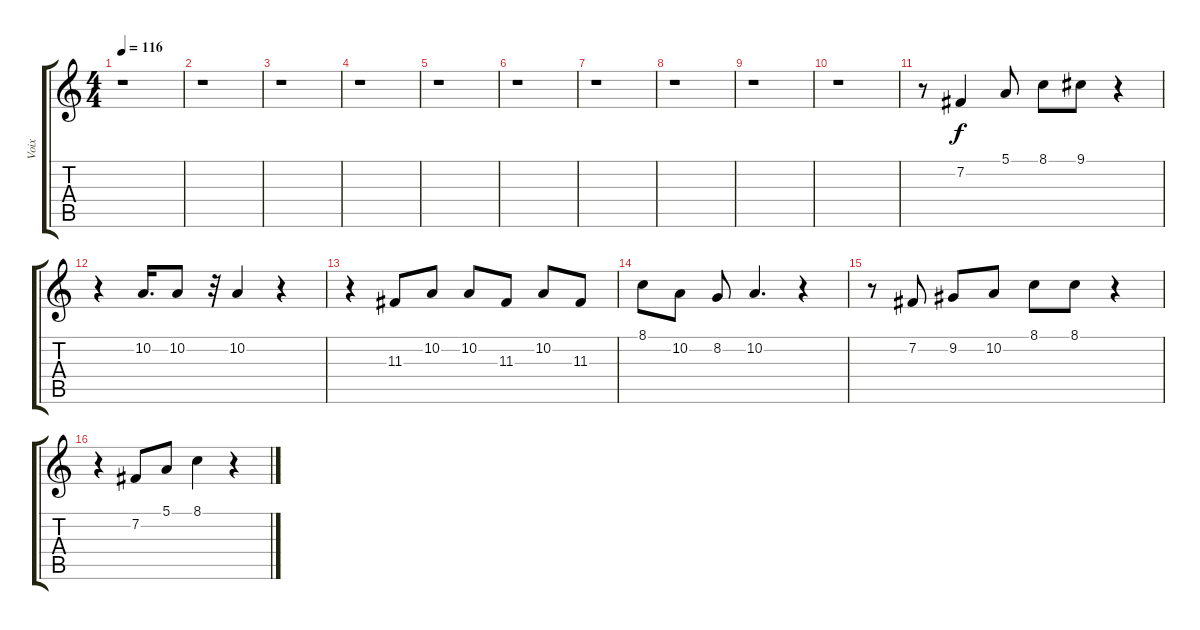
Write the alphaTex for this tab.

\track ("Voix" "Voix") {instrument flute}
\staff {score tabs}
\tuning (E4 B3 G3 D3 A2 E2) {hide}
\ts (4 4)
\tempo 116
\clef g2
\ks c
r.1{dy f instrument flute} |
r.1 |
r.1 |
r.1 |
r.1 |
r.1 |
r.1 |
r.1 |
r.1 |
r.1 |
r.8 7.2.4 5.1.8 8.1.8 9.1.8 r.4 |
r.4 10.2.16{d} 10.2.8 r.32 10.2.4 r.4 |
r.4 11.3.8 10.2.8 10.2.8 11.3.8 10.2.8 11.3.8 |
8.1.8 10.2.8 8.2.8 10.2.4{d} r.4 |
r.8 7.2.8 9.2.8 10.2.8 8.1.8 8.1.8 r.4 |
r.4 7.2.8 5.1.8 8.1.4 r.4
